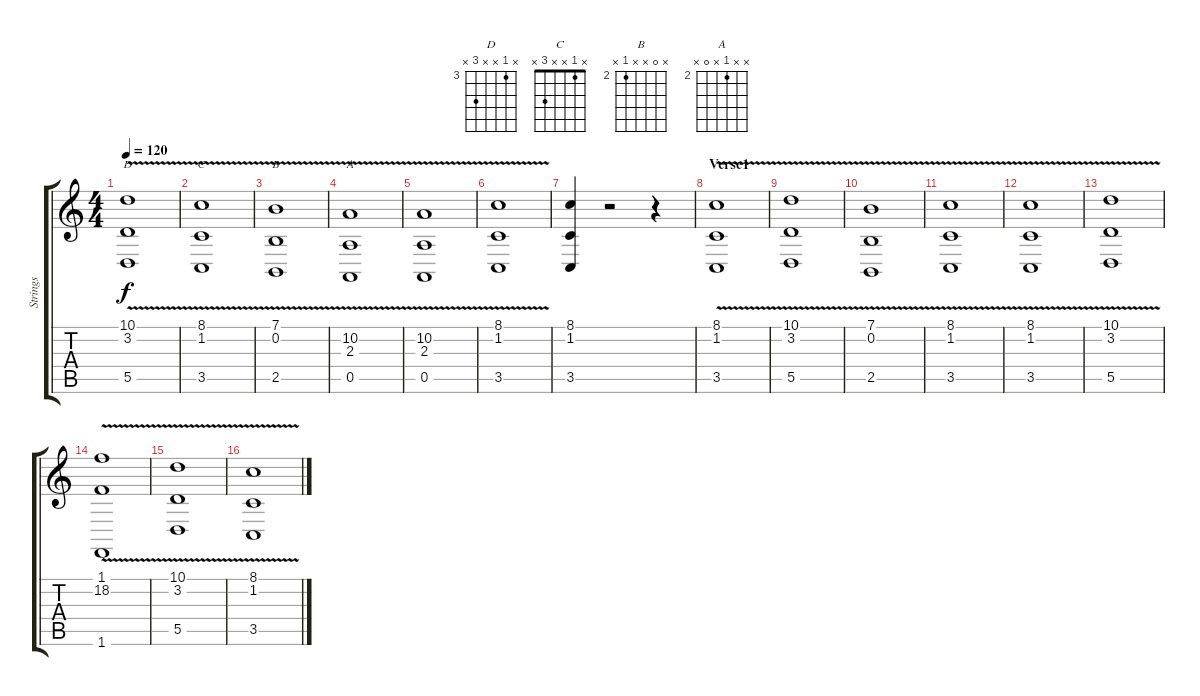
\track ("Strings" "Strings") {instrument stringensemble2}
\staff {score tabs}
\tuning (E4 B3 G3 D3 A2 E2) {hide}
\chord ("D" x 3 x x 5 x) {firstfret 3}
\chord ("C" x 1 x x 3 x)
\chord ("B" x 0 x x 2 x) {firstfret 2}
\chord ("A" x x 2 x 0 x) {firstfret 2}
\ts (4 4)
\tempo 120
\clef g2
\ks c
(10.1{v} 3.2{v} 5.5{v}).1{ch "D" dy f} |
(8.1{v} 1.2{v} 3.5{v}).1{ch "C"} |
(7.1{v} 0.2{v} 2.5{v}).1{ch "B"} |
(10.2{v} 2.3{v} 0.5{v}).1{ch "A"} |
(10.2{v} 2.3{v} 0.5{v}).1 |
(8.1{v} 1.2{v} 3.5{v}).1 |
(8.1 1.2 3.5).4 r.2 r.4 |
\section ("" "Verse1")
(8.1{v} 1.2{v} 3.5{v}).1 |
(10.1{v} 3.2{v} 5.5{v}).1 |
(7.1{v} 0.2{v} 2.5{v}).1 |
(8.1{v} 1.2{v} 3.5{v}).1 |
(8.1{v} 1.2{v} 3.5{v}).1 |
(10.1{v} 3.2{v} 5.5{v}).1 |
(1.1{v} 18.2{v} 1.6{v}).1 |
(10.1{v} 3.2{v} 5.5{v}).1 |
(8.1{v} 1.2{v} 3.5{v}).1
